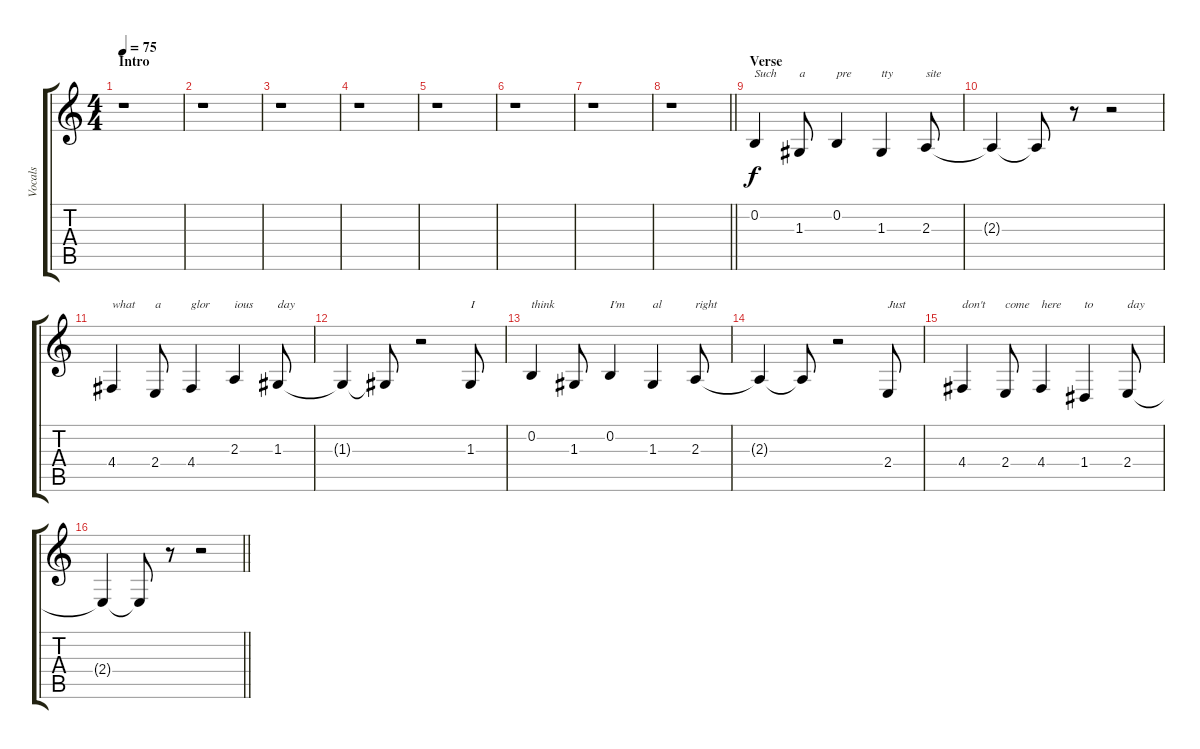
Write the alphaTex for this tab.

\track ("Vocals" "Vocals") {instrument flute}
\staff {score tabs}
\tuning (E4 B3 G3 D3 A2 E2) {hide}
\ts (4 4)
\section ("" "Intro")
\tempo 75
\clef g2
\ks c
r.1{dy f instrument flute} |
r.1 |
r.1 |
r.1 |
r.1 |
r.1 |
r.1 |
\barLineRight lightlight
r.1 |
\section ("" "Verse")
0.2.4{txt "Such"} 1.3.8{txt "a"} 0.2.4{txt "pre"} 1.3.4{txt "tty"} 2.3.8{txt "site"} |
2.3{t}.4 2.3{t}.8 r.8 r.2 |
4.4.4{txt "what"} 2.4.8{txt "a"} 4.4.4{txt "glor"} 2.3.4{txt "ious"} 1.3.8{txt "day"} |
1.3{t}.4 1.3{t}.8 r.2 1.3.8{txt "I"} |
0.2.4{txt "think"} 1.3.8 0.2.4{txt "I'm"} 1.3.4{txt "al"} 2.3.8{txt "right"} |
2.3{t}.4 2.3{t}.8 r.2 2.4.8{txt "Just"} |
4.4.4{txt "don't"} 2.4.8{txt "come"} 4.4.4{txt "here"} 1.4.4{txt "to"} 2.4.8{txt "day"} |
\barLineRight lightlight
2.4{t}.4 2.4{t}.8 r.8 r.2
